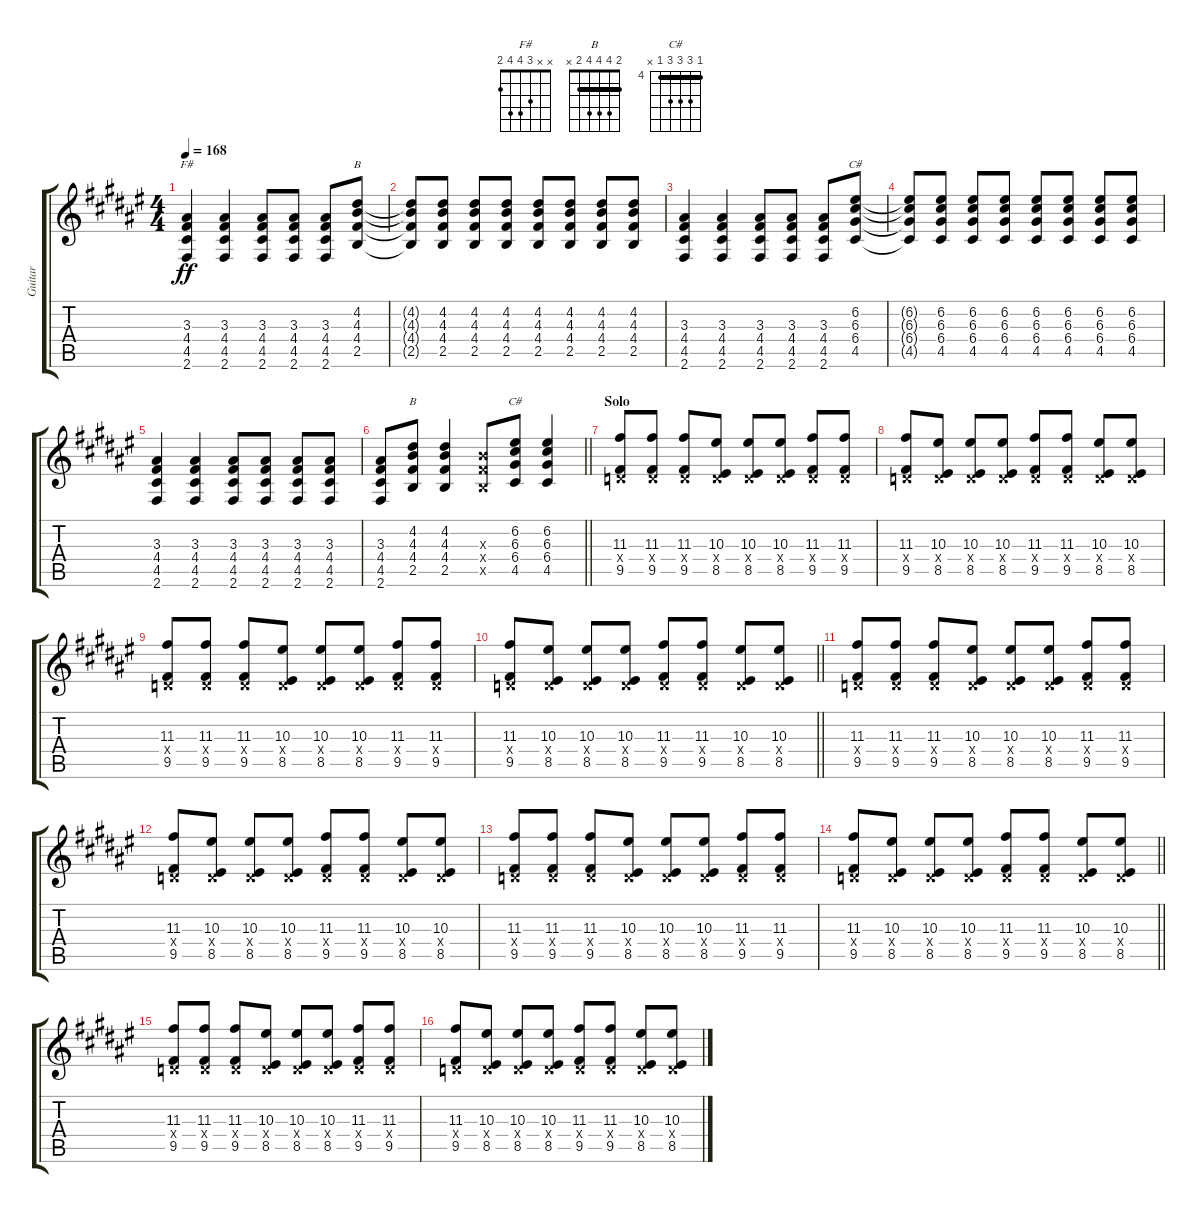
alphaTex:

\track ("Guitar" "Guitar") {instrument overdrivenguitar}
\staff {score tabs}
\tuning (E4 B3 G3 D3 A2 E2) {hide}
\chord ("F#" x x 3 4 4 2)
\chord ("B" x 4 4 4 2 x) {barre 4}
\chord ("C#" x 6 6 6 4 x) {firstfret 4 barre 6}
\chord ("B" 2 4 4 4 2 x) {barre 2}
\chord ("C#" 4 6 6 6 4 x) {firstfret 4 barre 4}
\ts (4 4)
\tempo 168
\clef g2
\ks f#
(3.3 4.4 4.5 2.6).4{ch "F#" dy ff} (3.3 4.4 4.5 2.6).4 (3.3 4.4 4.5 2.6).8 (3.3 4.4 4.5 2.6).8 (3.3 4.4 4.5 2.6).8 (4.2 4.3 4.4 2.5).8{ch "B"} |
(4.2{t} 4.3{t} 4.4{t} 2.5{t}).8 (4.2 4.3 4.4 2.5).8 (4.2 4.3 4.4 2.5).8 (4.2 4.3 4.4 2.5).8 (4.2 4.3 4.4 2.5).8 (4.2 4.3 4.4 2.5).8 (4.2 4.3 4.4 2.5).8 (4.2 4.3 4.4 2.5).8 |
(3.3 4.4 4.5 2.6).4 (3.3 4.4 4.5 2.6).4 (3.3 4.4 4.5 2.6).8 (3.3 4.4 4.5 2.6).8 (3.3 4.4 4.5 2.6).8 (6.2 6.3 6.4 4.5).8{ch "C#"} |
(6.2{t} 6.3{t} 6.4{t} 4.5{t}).8 (6.2 6.3 6.4 4.5).8 (6.2 6.3 6.4 4.5).8 (6.2 6.3 6.4 4.5).8 (6.2 6.3 6.4 4.5).8 (6.2 6.3 6.4 4.5).8 (6.2 6.3 6.4 4.5).8 (6.2 6.3 6.4 4.5).8 |
(3.3 4.4 4.5 2.6).4 (3.3 4.4 4.5 2.6).4 (3.3 4.4 4.5 2.6).8 (3.3 4.4 4.5 2.6).8 (3.3 4.4 4.5 2.6).8 (3.3 4.4 4.5 2.6).8 |
\barLineRight lightlight
(3.3 4.4 4.5 2.6).8 (4.2 4.3 4.4 2.5).8{ch "B"} (4.2 4.3 4.4 2.5).4 (4.3{x} 4.4{x} 2.5{x}).8 (6.2 6.3 6.4 4.5).8{ch "C#"} (6.2 6.3 6.4 4.5).4 |
\section ("" "Solo")
(11.3 0.4{x} 9.5).8 (11.3 0.4{x} 9.5).8 (11.3 0.4{x} 9.5).8 (10.3 0.4{x} 8.5).8 (10.3 0.4{x} 8.5).8 (10.3 0.4{x} 8.5).8 (11.3 0.4{x} 9.5).8 (11.3 0.4{x} 9.5).8 |
(11.3 0.4{x} 9.5).8 (10.3 0.4{x} 8.5).8 (10.3 0.4{x} 8.5).8 (10.3 0.4{x} 8.5).8 (11.3 0.4{x} 9.5).8 (11.3 0.4{x} 9.5).8 (10.3 0.4{x} 8.5).8 (10.3 0.4{x} 8.5).8 |
(11.3 0.4{x} 9.5).8 (11.3 0.4{x} 9.5).8 (11.3 0.4{x} 9.5).8 (10.3 0.4{x} 8.5).8 (10.3 0.4{x} 8.5).8 (10.3 0.4{x} 8.5).8 (11.3 0.4{x} 9.5).8 (11.3 0.4{x} 9.5).8 |
\barLineRight lightlight
(11.3 0.4{x} 9.5).8 (10.3 0.4{x} 8.5).8 (10.3 0.4{x} 8.5).8 (10.3 0.4{x} 8.5).8 (11.3 0.4{x} 9.5).8 (11.3 0.4{x} 9.5).8 (10.3 0.4{x} 8.5).8 (10.3 0.4{x} 8.5).8 |
(11.3 0.4{x} 9.5).8 (11.3 0.4{x} 9.5).8 (11.3 0.4{x} 9.5).8 (10.3 0.4{x} 8.5).8 (10.3 0.4{x} 8.5).8 (10.3 0.4{x} 8.5).8 (11.3 0.4{x} 9.5).8 (11.3 0.4{x} 9.5).8 |
(11.3 0.4{x} 9.5).8 (10.3 0.4{x} 8.5).8 (10.3 0.4{x} 8.5).8 (10.3 0.4{x} 8.5).8 (11.3 0.4{x} 9.5).8 (11.3 0.4{x} 9.5).8 (10.3 0.4{x} 8.5).8 (10.3 0.4{x} 8.5).8 |
(11.3 0.4{x} 9.5).8 (11.3 0.4{x} 9.5).8 (11.3 0.4{x} 9.5).8 (10.3 0.4{x} 8.5).8 (10.3 0.4{x} 8.5).8 (10.3 0.4{x} 8.5).8 (11.3 0.4{x} 9.5).8 (11.3 0.4{x} 9.5).8 |
\barLineRight lightlight
(11.3 0.4{x} 9.5).8 (10.3 0.4{x} 8.5).8 (10.3 0.4{x} 8.5).8 (10.3 0.4{x} 8.5).8 (11.3 0.4{x} 9.5).8 (11.3 0.4{x} 9.5).8 (10.3 0.4{x} 8.5).8 (10.3 0.4{x} 8.5).8 |
(11.3 0.4{x} 9.5).8 (11.3 0.4{x} 9.5).8 (11.3 0.4{x} 9.5).8 (10.3 0.4{x} 8.5).8 (10.3 0.4{x} 8.5).8 (10.3 0.4{x} 8.5).8 (11.3 0.4{x} 9.5).8 (11.3 0.4{x} 9.5).8 |
(11.3 0.4{x} 9.5).8 (10.3 0.4{x} 8.5).8 (10.3 0.4{x} 8.5).8 (10.3 0.4{x} 8.5).8 (11.3 0.4{x} 9.5).8 (11.3 0.4{x} 9.5).8 (10.3 0.4{x} 8.5).8 (10.3 0.4{x} 8.5).8
